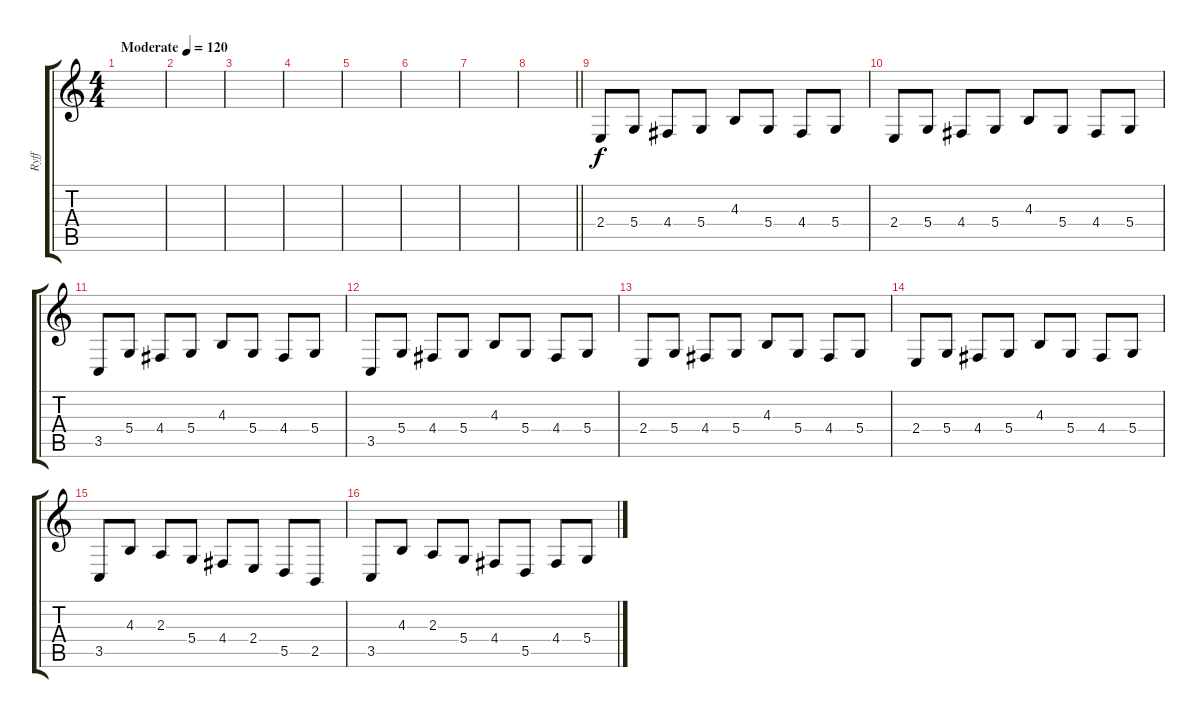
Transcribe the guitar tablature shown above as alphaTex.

\track ("Ryff" "Ryff") {instrument tremolostrings}
\staff {score tabs}
\tuning (E4 B3 G3 D3 A2 E2) {hide}
\ts (4 4)
\tempo (120 "Moderate")
\clef g2
\ks c
|
|
|
|
|
|
|
\barLineRight lightlight
|
2.4.8{volume 13} 5.4.8 4.4.8 5.4.8 4.3.8 5.4.8 4.4.8 5.4.8 |
2.4.8 5.4.8 4.4.8 5.4.8 4.3.8 5.4.8 4.4.8 5.4.8 |
3.5.8 5.4.8 4.4.8 5.4.8 4.3.8 5.4.8 4.4.8 5.4.8 |
3.5.8 5.4.8 4.4.8 5.4.8 4.3.8 5.4.8 4.4.8 5.4.8 |
2.4.8 5.4.8 4.4.8 5.4.8 4.3.8 5.4.8 4.4.8 5.4.8 |
2.4.8 5.4.8 4.4.8 5.4.8 4.3.8 5.4.8 4.4.8 5.4.8 |
3.5.8 4.3.8 2.3.8 5.4.8 4.4.8 2.4.8 5.5.8 2.5.8 |
3.5.8 4.3.8 2.3.8 5.4.8 4.4.8 5.5.8 4.4.8 5.4.8
